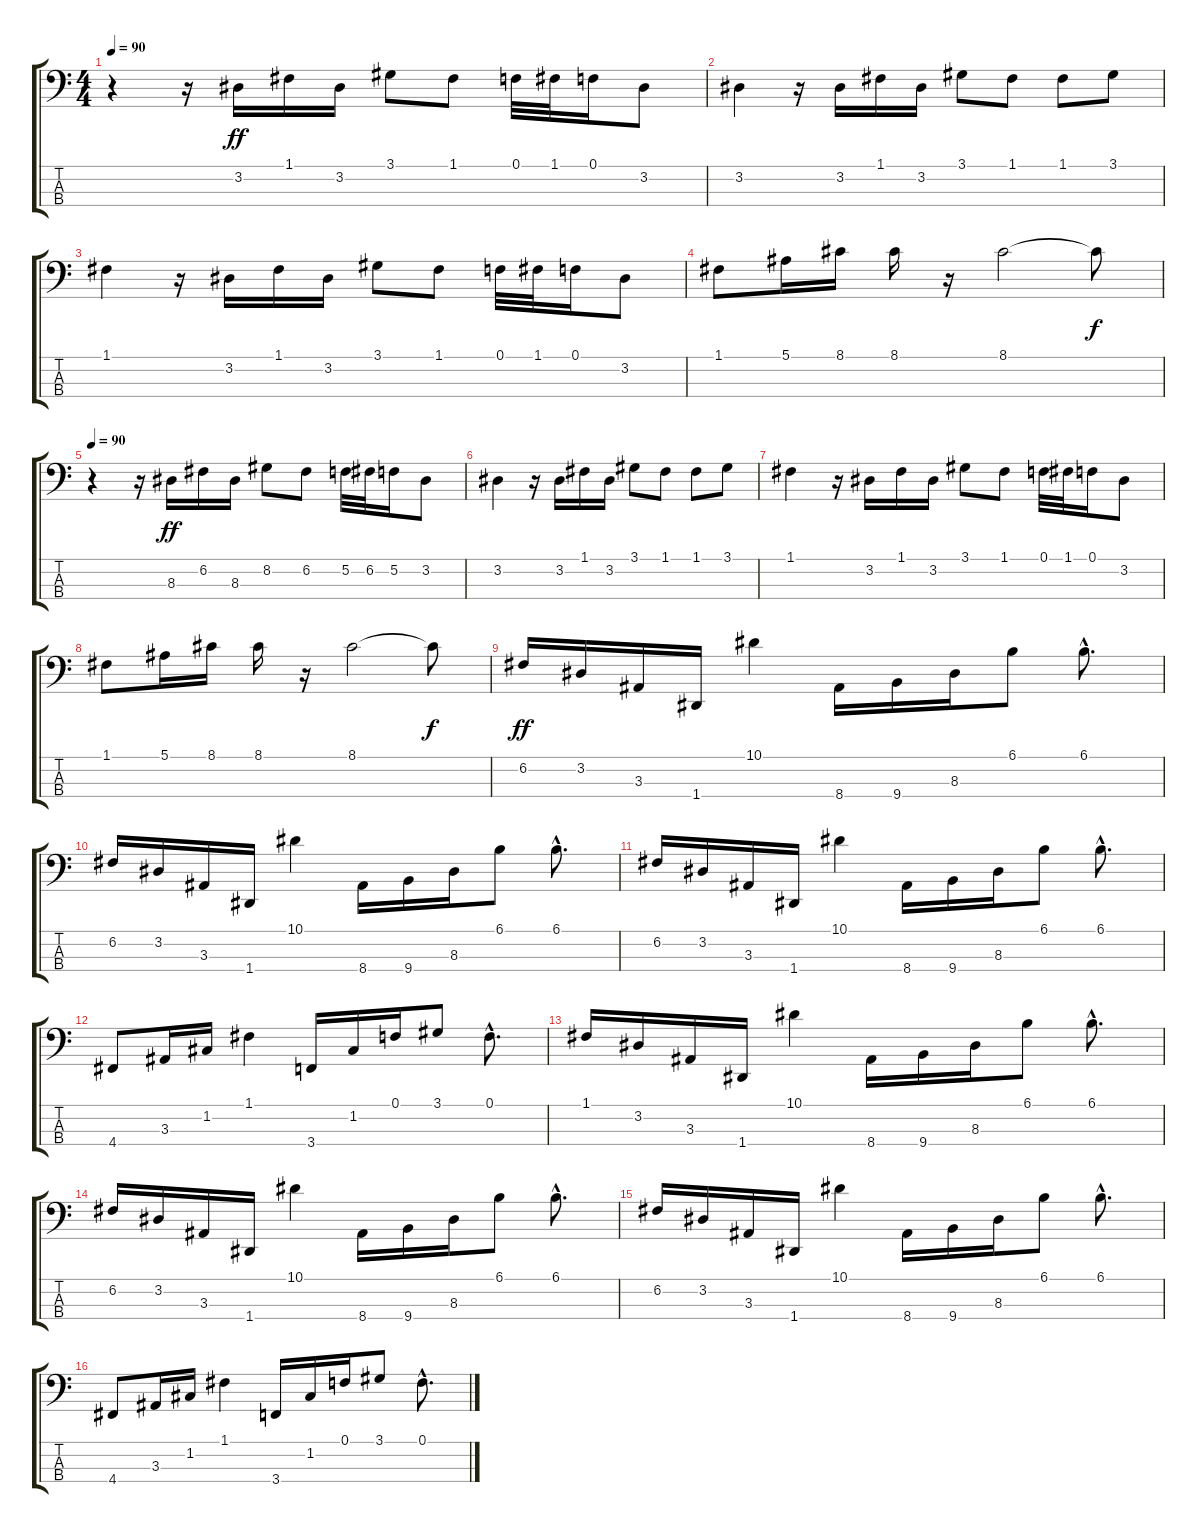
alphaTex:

\track "" {instrument synthbass2}
\staff {score tabs}
\tuning (F2 C2 G1 D1) {hide}
\ts (4 4)
\tempo 90
\clef f4
\ks c
r.4{dy ff instrument synthbass2} r.16 3.2.16 1.1.16 3.2.16 3.1.8 1.1.8 0.1.32 1.1.32 0.1.16 3.2.8 |
3.2.4 r.16 3.2.16 1.1.16 3.2.16 3.1.8 1.1.8 1.1.8 3.1.8 |
1.1.4 r.16 3.2.16 1.1.16 3.2.16 3.1.8 1.1.8 0.1.32 1.1.32 0.1.16 3.2.8 |
1.1.8 5.1.16 8.1.16 8.1.16 r.16 8.1.2 8.1{t}.8{dy f} |
\tempo 90
r.4 r.16 8.3.16{dy ff} 6.2.16 8.3.16 8.2.8 6.2.8 5.2.32 6.2.32 5.2.16 3.2.8 |
3.2.4 r.16 3.2.16 1.1.16 3.2.16 3.1.8 1.1.8 1.1.8 3.1.8 |
1.1.4 r.16 3.2.16 1.1.16 3.2.16 3.1.8 1.1.8 0.1.32 1.1.32 0.1.16 3.2.8 |
1.1.8 5.1.16 8.1.16 8.1.16 r.16 8.1.2 8.1{t}.8{dy f} |
6.2.16{dy ff} 3.2.16 3.3.16 1.4.16 10.1.4 8.4.16 9.4.16 8.3.16 6.1.8 6.1{hac}.8{d} |
6.2.16 3.2.16 3.3.16 1.4.16 10.1.4 8.4.16 9.4.16 8.3.16 6.1.8 6.1{hac}.8{d} |
6.2.16 3.2.16 3.3.16 1.4.16 10.1.4 8.4.16 9.4.16 8.3.16 6.1.8 6.1{hac}.8{d} |
4.4.8 3.3.16 1.2.16 1.1.4 3.4.16 1.2.16 0.1.16 3.1.8 0.1{hac}.8{d} |
1.1.16 3.2.16 3.3.16 1.4.16 10.1.4 8.4.16 9.4.16 8.3.16 6.1.8 6.1{hac}.8{d} |
6.2.16 3.2.16 3.3.16 1.4.16 10.1.4 8.4.16 9.4.16 8.3.16 6.1.8 6.1{hac}.8{d} |
6.2.16 3.2.16 3.3.16 1.4.16 10.1.4 8.4.16 9.4.16 8.3.16 6.1.8 6.1{hac}.8{d} |
4.4.8 3.3.16 1.2.16 1.1.4 3.4.16 1.2.16 0.1.16 3.1.8 0.1{hac}.8{d}
